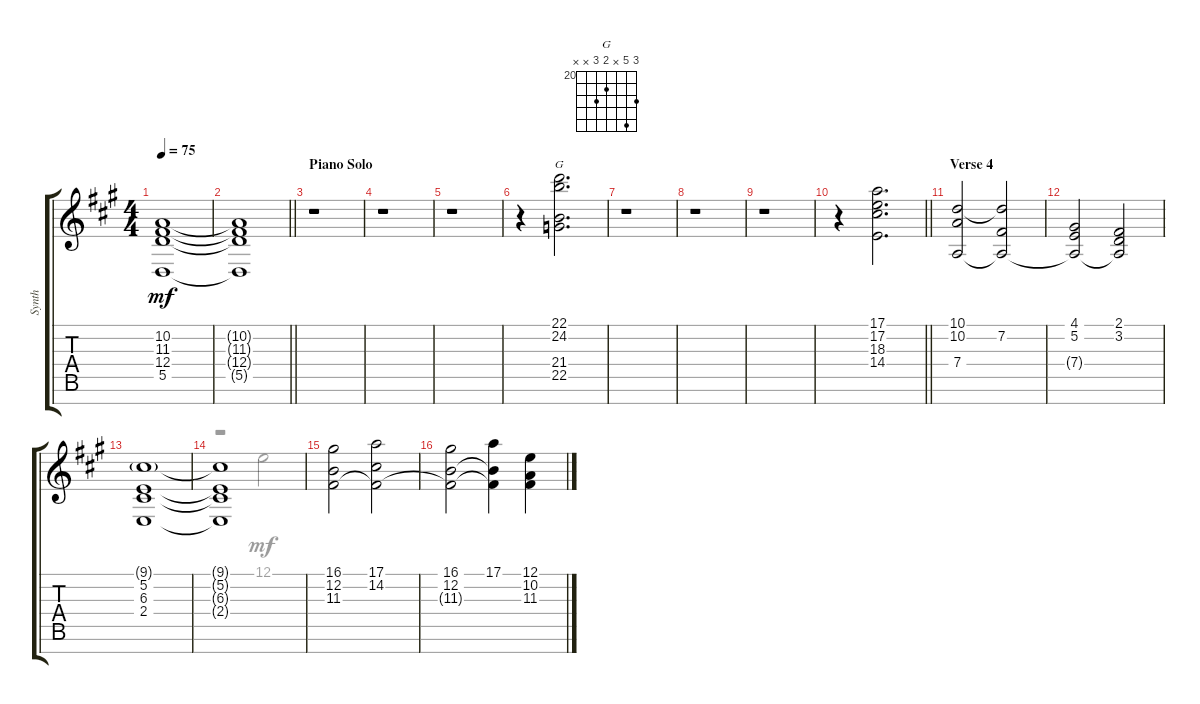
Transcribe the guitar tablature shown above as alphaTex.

\track ("Synth" "Synth") {instrument stringensemble2}
\staff {score tabs}
\tuning (E4 B3 G3 D3 A2 E2 B1) {hide}
\chord ("G" 22 24 x 21 22 x x) {firstfret 20}
\voice
\ts (4 4)
\tempo 75
\clef g2
\ks f#minor
(10.2 11.3 12.4 5.5).1{dy mf} |
\barLineRight lightlight
(10.2{t} 11.3{t} 12.4{t} 5.5{t}).1 |
\section ("" "Piano Solo")
r.1 |
r.1 |
r.1 |
r.4 (22.1 24.2 21.4 22.5).2{d ch "G"} |
r.1 |
r.1 |
r.1 |
\barLineRight lightlight
r.4 (17.1 17.2 18.3 14.4).2{d} |
\section ("" "Verse 4")
(10.1 10.2 7.4).2 (10.1{t} 7.2 7.4{t}).2 |
(4.1 5.2 7.4{t}).2 (2.1 3.2 7.4{t}).2 |
(9.1{g} 5.2 6.3 2.4).1 |
(9.1{t} 5.2{t} 6.3{t} 2.4{t}).1 |
(16.1 12.2 11.3).2 (17.1 14.2 11.3{t}).2 |
(16.1 12.2 11.3{t}).2 (17.1 12.2{t} 11.3{t}).4 (12.1 10.2 11.3).4
\voice
\clef g2
\ottava regular
\simile none
\ks f#minor
|
\barLineRight lightlight
|
|
|
|
|
|
|
|
\barLineRight lightlight
|
|
|
|
r.2 12.1.2 |
|
